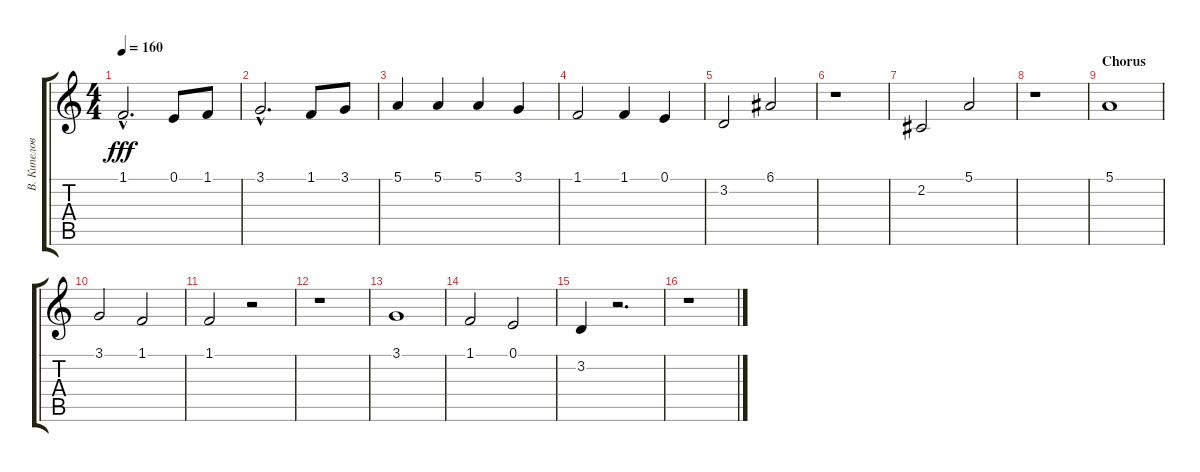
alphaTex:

\track ("B. Кипелов" "B. Кипелов") {instrument tenorsax}
\staff {score tabs}
\tuning (E4 B3 G3 D3 A2 E2) {hide}
\ts (4 4)
\tempo 160
\clef g2
\ks c
1.1{hac}.2{d dy fff} 0.1.8 1.1.8 |
3.1{hac}.2{d} 1.1.8 3.1.8 |
5.1.4 5.1.4 5.1.4 3.1.4 |
1.1.2 1.1.4 0.1.4 |
3.2.2 6.1.2 |
r.1 |
2.2.2 5.1.2 |
r.1 |
\section ("" "Chorus")
5.1.1 |
3.1.2 1.1.2 |
1.1.2 r.2 |
r.1 |
3.1.1 |
1.1.2 0.1.2 |
3.2.4 r.2{d} |
r.1
